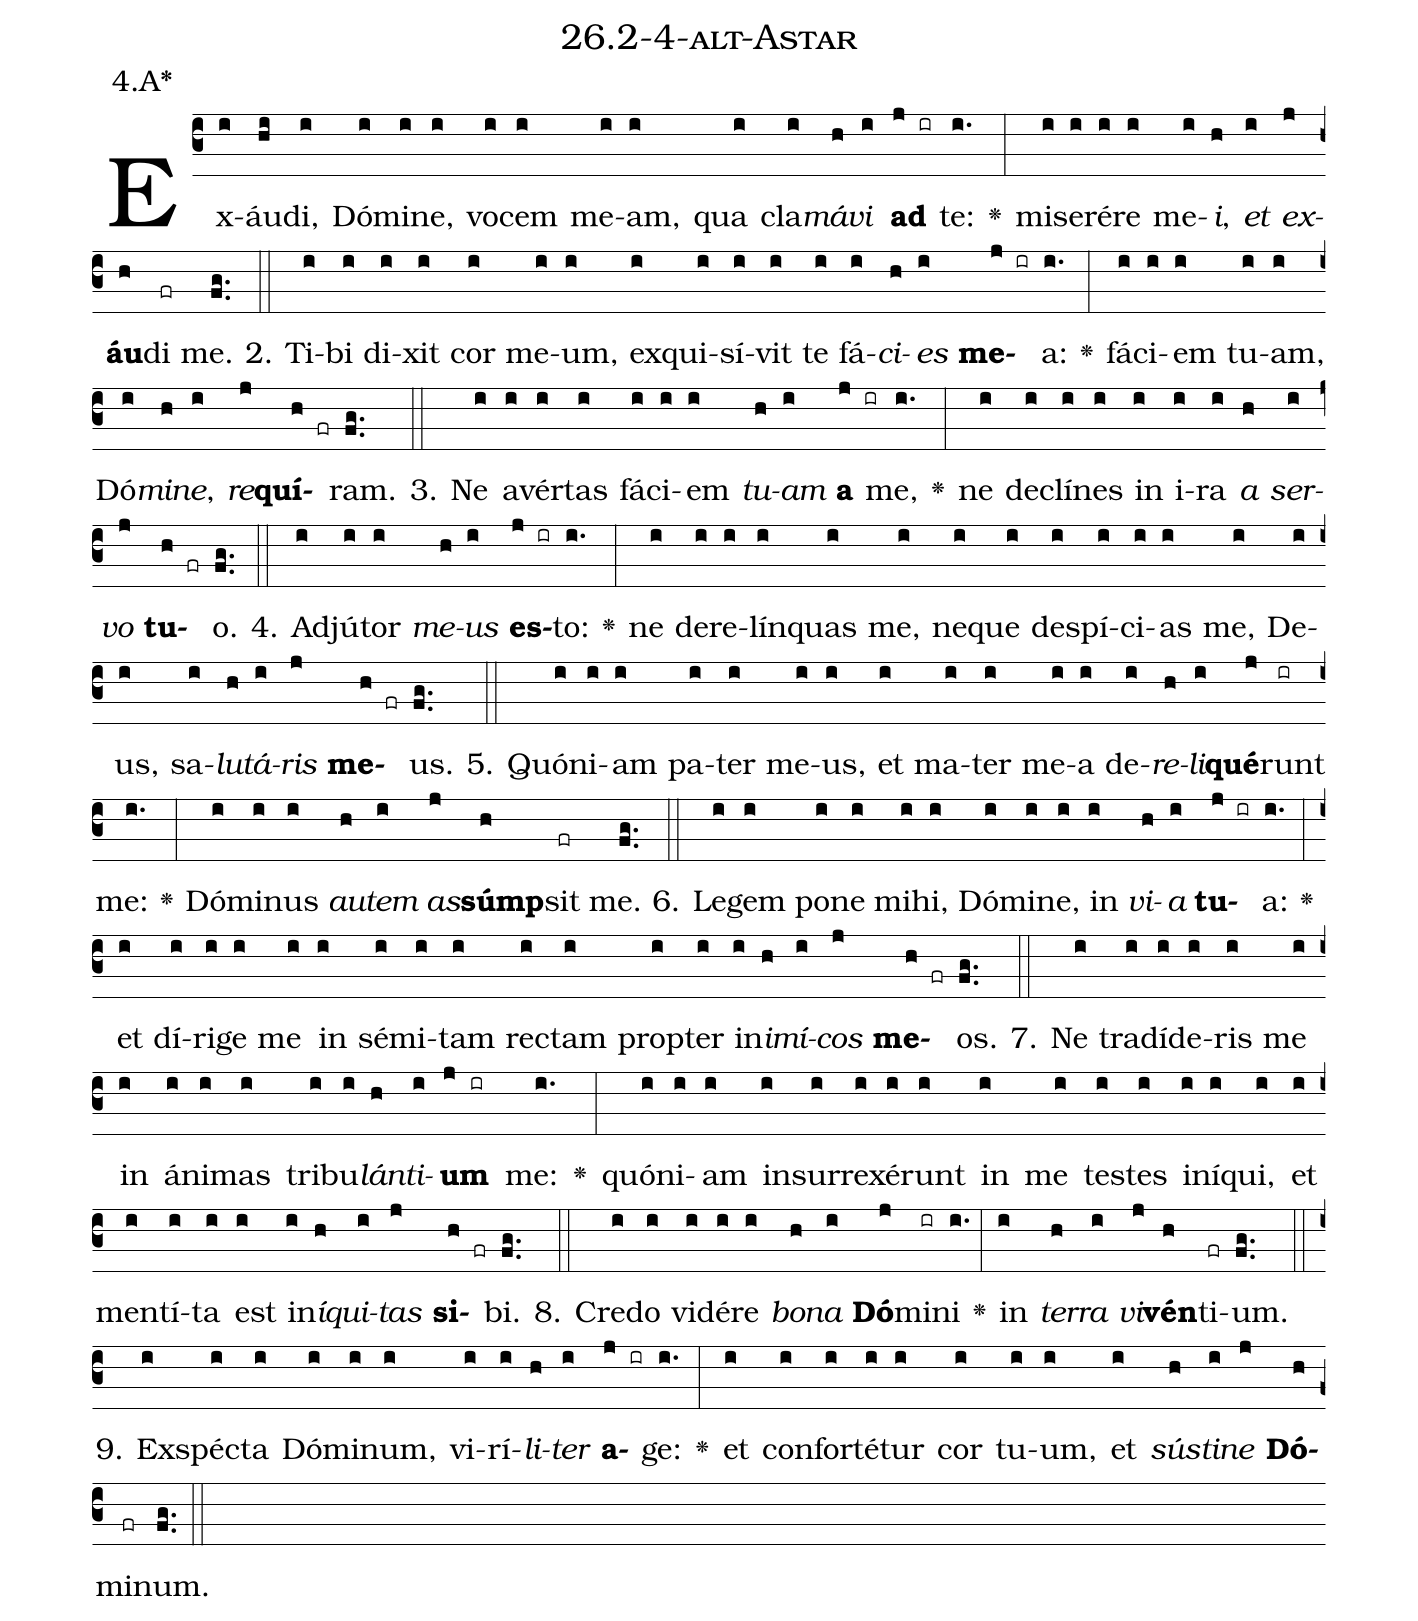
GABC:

name: 26.2-4-alt-Astar;
annotation: 4.A*;
%%
(c3)Ex(i)áu(hi)di,(i) Dó(i)mi(i)ne,(i) vo(i)cem(i) me(i)am,(i) qua(i) cla(i)<i>má</i>(h)<i>vi</i>(i) <b>ad</b>(j ir) te:(i.) <v>\greheightstar</v>(:) mi(i)se(i)ré(i)re(i) me(i)<i>i</i>,(h) <i>et</i>(i) <i>ex</i>(j)<b>áu</b>(h)di(fr) me.(fg..) (::)
2. Ti(i)bi(i) di(i)xit(i) cor(i) me(i)um,(i) ex(i)qui(i)sí(i)vit(i) te(i) fá(i)<i>ci</i>(h)<i>es</i>(i) <b>me</b>(j ir)a:(i.) <v>\greheightstar</v>(:) fá(i)ci(i)em(i) tu(i)am,(i) Dó(i)<i>mi</i>(h)<i>ne</i>,(i) <i>re</i>(j)<b>quí</b>(h fr)ram.(fg..) (::)
3. Ne(i) a(i)vér(i)tas(i) fá(i)ci(i)em(i) <i>tu</i>(h)<i>am</i>(i) <b>a</b>(j ir) me,(i.) <v>\greheightstar</v>(:) ne(i) de(i)clí(i)nes(i) in(i) i(i)ra(i) <i>a</i>(h) <i>ser</i>(i)<i>vo</i>(j) <b>tu</b>(h fr)o.(fg..) (::)
4. Ad(i)jú(i)tor(i) <i>me</i>(h)<i>us</i>(i) <b>es</b>(j ir)to:(i.) <v>\greheightstar</v>(:) ne(i) de(i)re(i)lín(i)quas(i) me,(i) ne(i)que(i) de(i)spí(i)ci(i)as(i) me,(i) De(i)us,(i) sa(i)<i>lu</i>(h)<i>tá</i>(i)<i>ris</i>(j) <b>me</b>(h fr)us.(fg..) (::)
5. Quón(i)i(i)am(i) pa(i)ter(i) me(i)us,(i) et(i) ma(i)ter(i) me(i)a(i) de(i)<i>re</i>(h)<i>li</i>(i)<b>qué</b>(j)runt(ir) me:(i.) <v>\greheightstar</v>(:) Dó(i)mi(i)nus(i) <i>au</i>(h)<i>tem</i>(i) <i>as</i>(j)<b>súmp</b>(h)sit(fr) me.(fg..) (::)
6. Le(i)gem(i) po(i)ne(i) mi(i)hi,(i) Dó(i)mi(i)ne,(i) in(i) <i>vi</i>(h)<i>a</i>(i) <b>tu</b>(j ir)a:(i.) <v>\greheightstar</v>(:) et(i) dí(i)ri(i)ge(i) me(i) in(i) sé(i)mi(i)tam(i) rec(i)tam(i) prop(i)ter(i) in(i)<i>i</i>(h)<i>mí</i>(i)<i>cos</i>(j) <b>me</b>(h fr)os.(fg..) (::)
7. Ne(i) tra(i)dí(i)de(i)ris(i) me(i) in(i) á(i)ni(i)mas(i) tri(i)bu(i)<i>lán</i>(h)<i>ti</i>(i)<b>um</b>(j ir) me:(i.) <v>\greheightstar</v>(:) quón(i)i(i)am(i) in(i)sur(i)re(i)xé(i)runt(i) in(i) me(i) tes(i)tes(i) in(i)í(i)qui,(i) et(i) men(i)tí(i)ta(i) est(i) in(i)<i>í</i>(h)<i>qui</i>(i)<i>tas</i>(j) <b>si</b>(h fr)bi.(fg..) (::)
8. Cre(i)do(i) vi(i)dé(i)re(i) <i>bo</i>(h)<i>na</i>(i) <b>Dó</b>(j)mi(ir)ni(i.) <v>\greheightstar</v>(:) in(i) <i>ter</i>(h)<i>ra</i>(i) <i>vi</i>(j)<b>vén</b>(h)ti(fr)um.(fg..) (::)
9. Ex(i)spéc(i)ta(i) Dó(i)mi(i)num,(i) vi(i)rí(i)<i>li</i>(h)<i>ter</i>(i) <b>a</b>(j ir)ge:(i.) <v>\greheightstar</v>(:) et(i) con(i)for(i)té(i)tur(i) cor(i) tu(i)um,(i) et(i) <i>sús</i>(h)<i>ti</i>(i)<i>ne</i>(j) <b>Dó</b>(h)mi(fr)num.(fg..) (::)
